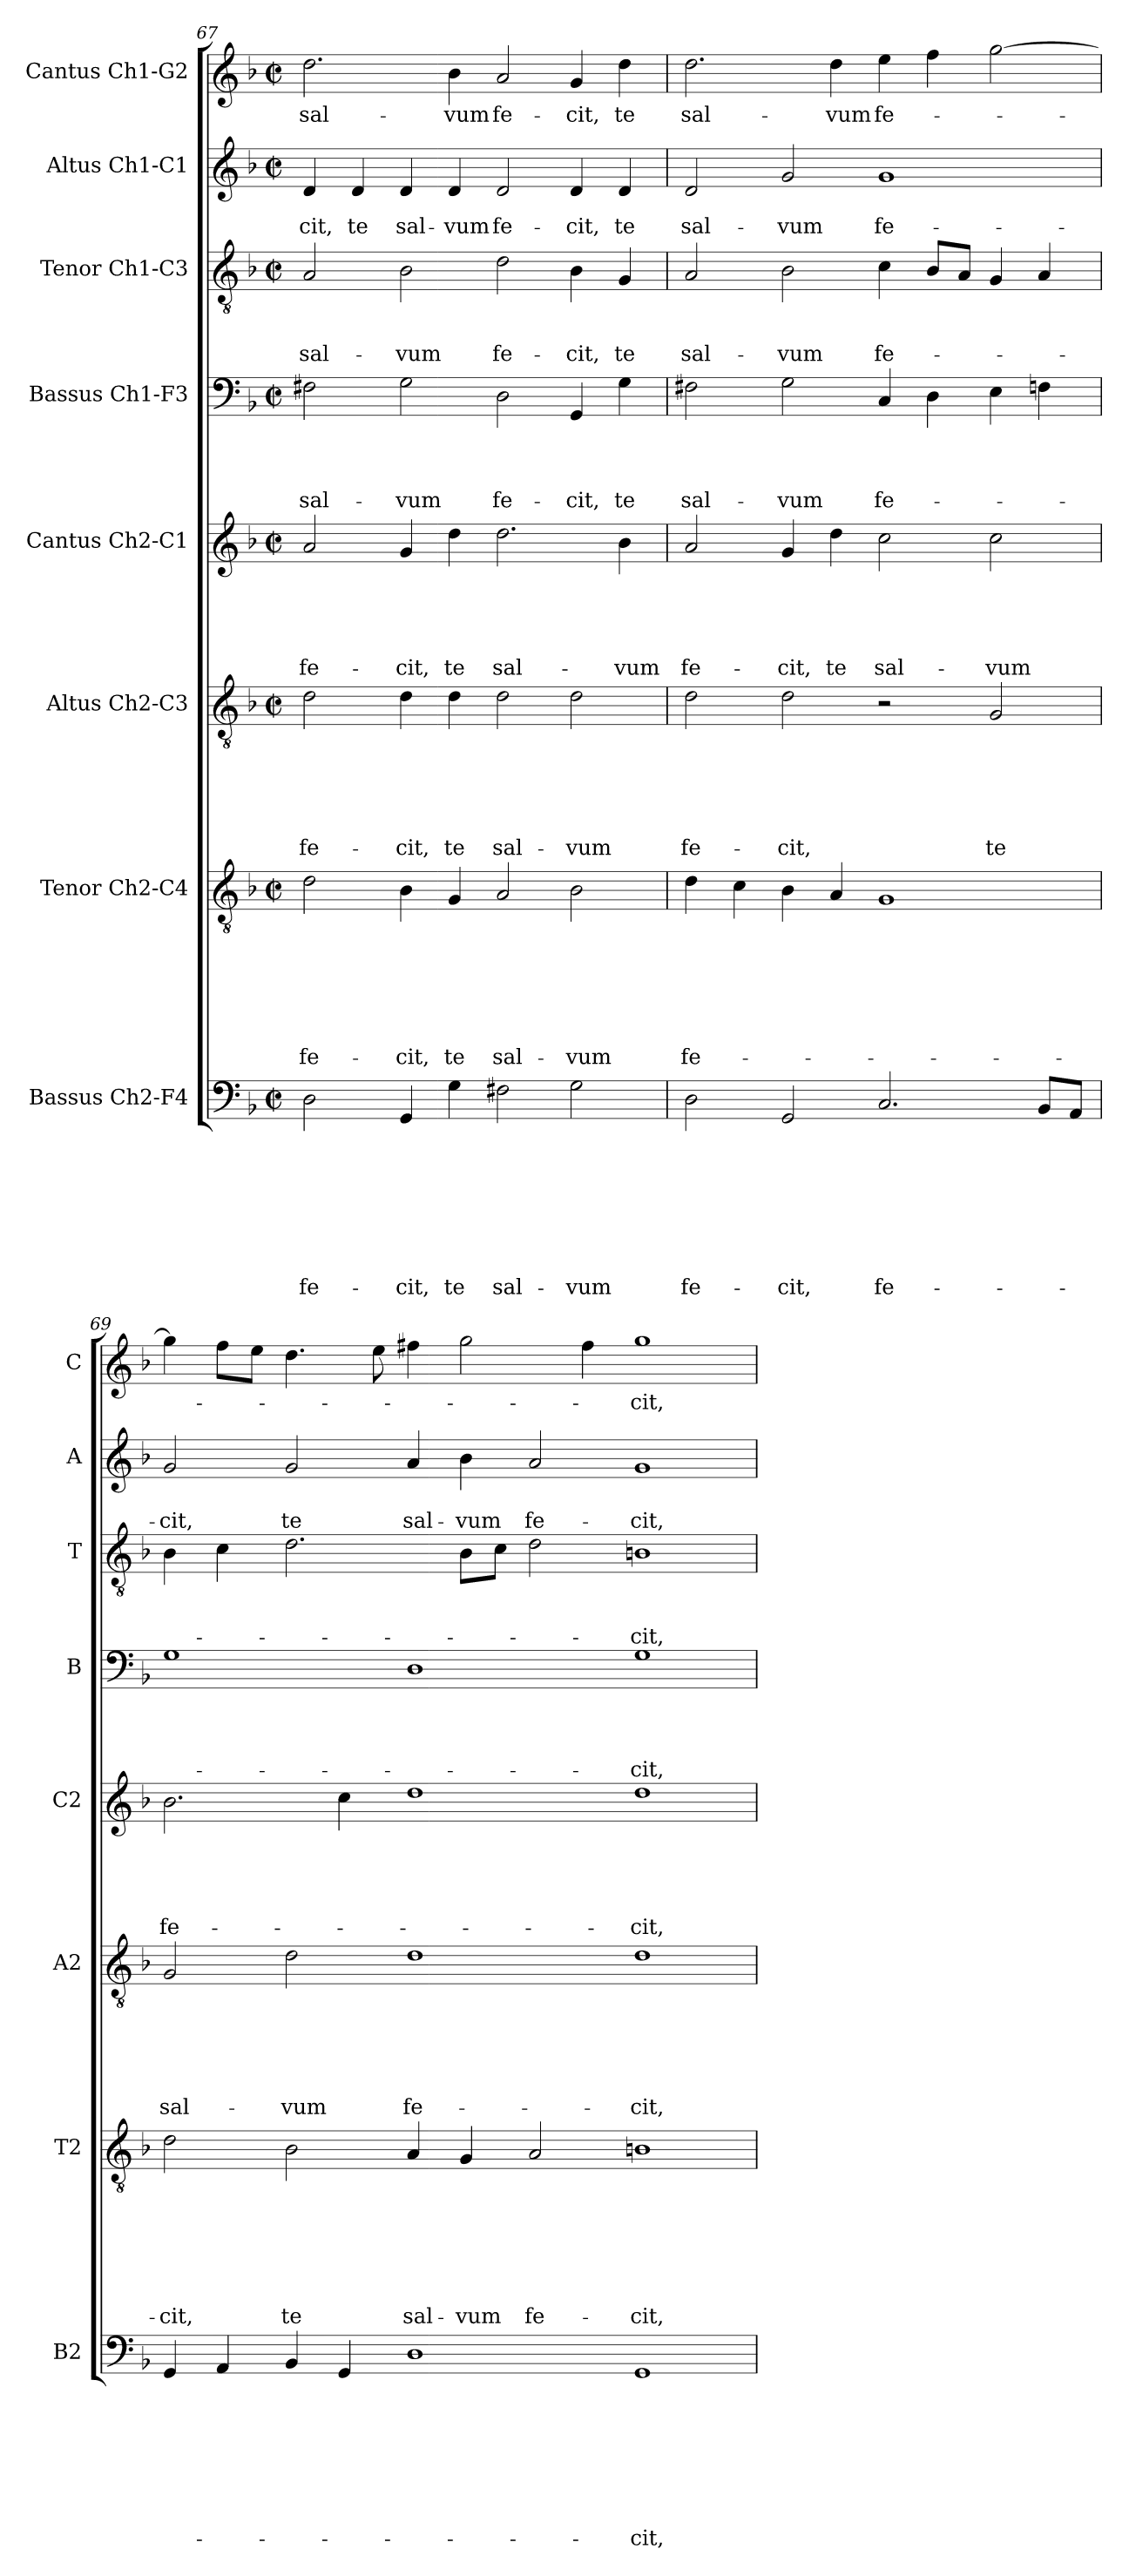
**kern	**text	**text	**text	**text	**text	**text	**text	**text	**kern	**text	**text	**text	**text	**text	**text	**text	**kern	**text	**text	**text	**text	**text	**text	**kern	**text	**text	**text	**text	**text	**kern	**text	**text	**text	**text	**kern	**text	**text	**text	**kern	**text	**text	**kern	**text
*part8	*part8	*part8	*part8	*part8	*part8	*part8	*part8	*part8	*part7	*part7	*part7	*part7	*part7	*part7	*part7	*part7	*part6	*part6	*part6	*part6	*part6	*part6	*part6	*part5	*part5	*part5	*part5	*part5	*part5	*part4	*part4	*part4	*part4	*part4	*part3	*part3	*part3	*part3	*part2	*part2	*part2	*part1	*part1
*staff8	*staff8	*staff8	*staff8	*staff8	*staff8	*staff8	*staff8	*staff8	*staff7	*staff7	*staff7	*staff7	*staff7	*staff7	*staff7	*staff7	*staff6	*staff6	*staff6	*staff6	*staff6	*staff6	*staff6	*staff5	*staff5	*staff5	*staff5	*staff5	*staff5	*staff4	*staff4	*staff4	*staff4	*staff4	*staff3	*staff3	*staff3	*staff3	*staff2	*staff2	*staff2	*staff1	*staff1
*I"Bassus Ch2-F4	*	*	*	*	*	*	*	*	*I"Tenor Ch2-C4	*	*	*	*	*	*	*	*I"Altus Ch2-C3	*	*	*	*	*	*	*I"Cantus Ch2-C1	*	*	*	*	*	*I"Bassus Ch1-F3	*	*	*	*	*I"Tenor Ch1-C3	*	*	*	*I"Altus Ch1-C1	*	*	*I"Cantus Ch1-G2	*
*I'B2	*	*	*	*	*	*	*	*	*I'T2	*	*	*	*	*	*	*	*I'A2	*	*	*	*	*	*	*I'C2	*	*	*	*	*	*I'B	*	*	*	*	*I'T	*	*	*	*I'A	*	*	*I'C	*
*clefF4	*	*	*	*	*	*	*	*	*clefGv2	*	*	*	*	*	*	*	*clefGv2	*	*	*	*	*	*	*clefG2	*	*	*	*	*	*clefF4	*	*	*	*	*clefGv2	*	*	*	*clefG2	*	*	*clefG2	*
*k[b-]	*	*	*	*	*	*	*	*	*k[b-]	*	*	*	*	*	*	*	*k[b-]	*	*	*	*	*	*	*k[b-]	*	*	*	*	*	*k[b-]	*	*	*	*	*k[b-]	*	*	*	*k[b-]	*	*	*k[b-]	*
*F:	*	*	*	*	*	*	*	*	*F:	*	*	*	*	*	*	*	*F:	*	*	*	*	*	*	*F:	*	*	*	*	*	*F:	*	*	*	*	*F:	*	*	*	*F:	*	*	*F:	*
*M2/2	*	*	*	*	*	*	*	*	*M2/2	*	*	*	*	*	*	*	*M2/2	*	*	*	*	*	*	*M2/2	*	*	*	*	*	*M2/2	*	*	*	*	*M2/2	*	*	*	*M2/2	*	*	*M2/2	*
*met(c|)	*	*	*	*	*	*	*	*	*met(c|)	*	*	*	*	*	*	*	*met(c|)	*	*	*	*	*	*	*met(c|)	*	*	*	*	*	*met(c|)	*	*	*	*	*met(c|)	*	*	*	*met(c|)	*	*	*met(c|)	*
=67	=67	=67	=67	=67	=67	=67	=67	=67	=67	=67	=67	=67	=67	=67	=67	=67	=67	=67	=67	=67	=67	=67	=67	=67	=67	=67	=67	=67	=67	=67	=67	=67	=67	=67	=67	=67	=67	=67	=67	=67	=67	=67	=67
!	!	!	!	!	!	!	!	!LO:LY:b	!	!	!	!	!	!	!	!LO:LY:b	!	!	!	!	!	!	!LO:LY:b	!	!	!	!	!	!LO:LY:b	!	!	!	!	!LO:LY:b	!	!	!	!LO:LY:b	!	!	!LO:LY:b	!	!LO:LY:b
2D\	.	.	.	.	.	.	.	fe-	2d\	.	.	.	.	.	.	fe-	2d\	.	.	.	.	.	fe-	2a/	.	.	.	.	fe-	2F#X\	.	.	.	sal-	2A/	.	.	sal-	4d/	.	-cit,	2.dd\	sal-
!	!	!	!	!	!	!	!	!	!	!	!	!	!	!	!	!	!	!	!	!	!	!	!	!	!	!	!	!	!	!	!	!	!	!	!	!	!	!	!	!	!LO:LY:b	!	!
.	.	.	.	.	.	.	.	.	.	.	.	.	.	.	.	.	.	.	.	.	.	.	.	.	.	.	.	.	.	.	.	.	.	.	.	.	.	.	4d/	.	te	.	.
!	!	!	!	!	!	!	!	!LO:LY:b	!	!	!	!	!	!	!	!LO:LY:b	!	!	!	!	!	!	!LO:LY:b	!	!	!	!	!	!LO:LY:b	!	!	!	!	!LO:LY:b	!	!	!	!LO:LY:b	!	!	!LO:LY:b	!	!
4GG/	.	.	.	.	.	.	.	-cit,	4B-\	.	.	.	.	.	.	-cit,	4d\	.	.	.	.	.	-cit,	4g/	.	.	.	.	-cit,	2G\	.	.	.	-vum	2B-\	.	.	-vum	4d/	.	sal-	.	.
!	!	!	!	!	!	!	!	!LO:LY:b	!	!	!	!	!	!	!	!LO:LY:b	!	!	!	!	!	!	!LO:LY:b	!	!	!	!	!	!LO:LY:b	!	!	!	!	!	!	!	!	!	!	!	!LO:LY:b	!	!LO:LY:b
4G\	.	.	.	.	.	.	.	te	4G/	.	.	.	.	.	.	te	4d\	.	.	.	.	.	te	4dd\	.	.	.	.	te	.	.	.	.	.	.	.	.	.	4d/	.	-vum	4b-\	-vum
!	!	!	!	!	!	!	!	!LO:LY:b	!	!	!	!	!	!	!	!LO:LY:b	!	!	!	!	!	!	!LO:LY:b	!	!	!	!	!	!LO:LY:b	!	!	!	!	!LO:LY:b	!	!	!	!LO:LY:b	!	!	!LO:LY:b	!	!LO:LY:b
2F#X\	.	.	.	.	.	.	.	sal-	2A/	.	.	.	.	.	.	sal-	2d\	.	.	.	.	.	sal-	2.dd\	.	.	.	.	sal-	2D\	.	.	.	fe-	2d\	.	.	fe-	2d/	.	fe-	2a/	fe-
!	!	!	!	!	!	!	!	!LO:LY:b	!	!	!	!	!	!	!	!LO:LY:b	!	!	!	!	!	!	!LO:LY:b	!	!	!	!	!	!	!	!	!	!	!LO:LY:b	!	!	!	!LO:LY:b	!	!	!LO:LY:b	!	!LO:LY:b
2G\	.	.	.	.	.	.	.	-vum	2B-\	.	.	.	.	.	.	-vum	2d\	.	.	.	.	.	-vum	.	.	.	.	.	.	4GG/	.	.	.	-cit,	4B-\	.	.	-cit,	4d/	.	-cit,	4g/	-cit,
!	!	!	!	!	!	!	!	!	!	!	!	!	!	!	!	!	!	!	!	!	!	!	!	!	!	!	!	!	!LO:LY:b	!	!	!	!	!LO:LY:b	!	!	!	!LO:LY:b	!	!	!LO:LY:b	!	!LO:LY:b
.	.	.	.	.	.	.	.	.	.	.	.	.	.	.	.	.	.	.	.	.	.	.	.	4b-\	.	.	.	.	-vum	4G\	.	.	.	te	4G/	.	.	te	4d/	.	te	4dd\	te
=68	=68	=68	=68	=68	=68	=68	=68	=68	=68	=68	=68	=68	=68	=68	=68	=68	=68	=68	=68	=68	=68	=68	=68	=68	=68	=68	=68	=68	=68	=68	=68	=68	=68	=68	=68	=68	=68	=68	=68	=68	=68	=68	=68
!	!	!	!	!	!	!	!	!LO:LY:b	!	!	!	!	!	!	!	!LO:LY:b	!	!	!	!	!	!	!LO:LY:b	!	!	!	!	!	!LO:LY:b	!	!	!	!	!LO:LY:b	!	!	!	!LO:LY:b	!	!	!LO:LY:b	!	!LO:LY:b
2D\	.	.	.	.	.	.	.	fe-	4d\	.	.	.	.	.	.	fe-	2d\	.	.	.	.	.	fe-	2a/	.	.	.	.	fe-	2F#X\	.	.	.	sal-	2A/	.	.	sal-	2d/	.	sal-	2.dd\	sal-
.	.	.	.	.	.	.	.	.	4c\	.	.	.	.	.	.	.	.	.	.	.	.	.	.	.	.	.	.	.	.	.	.	.	.	.	.	.	.	.	.	.	.	.	.
!	!	!	!	!	!	!	!	!LO:LY:b	!	!	!	!	!	!	!	!	!	!	!	!	!	!	!LO:LY:b	!	!	!	!	!	!LO:LY:b	!	!	!	!	!LO:LY:b	!	!	!	!LO:LY:b	!	!	!LO:LY:b	!	!
2GG/	.	.	.	.	.	.	.	-cit,	4B-\	.	.	.	.	.	.	.	2d\	.	.	.	.	.	-cit,	4g/	.	.	.	.	-cit,	2G\	.	.	.	-vum	2B-\	.	.	-vum	2g/	.	-vum	.	.
!	!	!	!	!	!	!	!	!	!	!	!	!	!	!	!	!	!	!	!	!	!	!	!	!	!	!	!	!	!LO:LY:b	!	!	!	!	!	!	!	!	!	!	!	!	!	!LO:LY:b
.	.	.	.	.	.	.	.	.	4A/	.	.	.	.	.	.	.	.	.	.	.	.	.	.	4dd\	.	.	.	.	te	.	.	.	.	.	.	.	.	.	.	.	.	4dd\	-vum
!	!	!	!	!	!	!	!	!LO:LY:b	!	!	!	!	!	!	!	!	!	!	!	!	!	!	!	!	!	!	!	!	!LO:LY:b	!	!	!	!	!LO:LY:b	!	!	!	!LO:LY:b	!	!	!LO:LY:b	!	!LO:LY:b
2.C/	.	.	.	.	.	.	.	fe-	1G	.	.	.	.	.	.	.	2r	.	.	.	.	.	.	2cc\	.	.	.	.	sal-	4C/	.	.	.	fe-	4c\	.	.	fe-	1g	.	fe-	4ee\	fe-
.	.	.	.	.	.	.	.	.	.	.	.	.	.	.	.	.	.	.	.	.	.	.	.	.	.	.	.	.	.	4D\	.	.	.	.	8B-/L	.	.	.	.	.	.	4ff\	.
.	.	.	.	.	.	.	.	.	.	.	.	.	.	.	.	.	.	.	.	.	.	.	.	.	.	.	.	.	.	.	.	.	.	.	8A/J	.	.	.	.	.	.	.	.
!	!	!	!	!	!	!	!	!	!	!	!	!	!	!	!	!	!	!	!	!	!	!	!LO:LY:b	!	!	!	!	!	!LO:LY:b	!	!	!	!	!	!	!	!	!	!	!	!	!	!
.	.	.	.	.	.	.	.	.	.	.	.	.	.	.	.	.	2G/	.	.	.	.	.	te	2cc\	.	.	.	.	-vum	4E\	.	.	.	.	4G/	.	.	.	.	.	.	[2gg\	.
8BB-/L	.	.	.	.	.	.	.	.	.	.	.	.	.	.	.	.	.	.	.	.	.	.	.	.	.	.	.	.	.	4Fn\	.	.	.	.	4A/	.	.	.	.	.	.	.	.
8AA/J	.	.	.	.	.	.	.	.	.	.	.	.	.	.	.	.	.	.	.	.	.	.	.	.	.	.	.	.	.	.	.	.	.	.	.	.	.	.	.	.	.	.	.
!!LO:PB:g=z
=69	=69	=69	=69	=69	=69	=69	=69	=69	=69	=69	=69	=69	=69	=69	=69	=69	=69	=69	=69	=69	=69	=69	=69	=69	=69	=69	=69	=69	=69	=69	=69	=69	=69	=69	=69	=69	=69	=69	=69	=69	=69	=69	=69
!	!	!	!	!	!	!	!	!	!	!	!	!	!	!	!	!LO:LY:b	!	!	!	!	!	!	!LO:LY:b	!	!	!	!	!	!LO:LY:b	!	!	!	!	!	!	!	!	!	!	!	!LO:LY:b	!	!
4GG/	.	.	.	.	.	.	.	.	2d\	.	.	.	.	.	.	-cit,	2G/	.	.	.	.	.	sal-	2.b-\	.	.	.	.	fe-	1G	.	.	.	.	4B-\	.	.	.	2g/	.	-cit,	4gg\]	.
4AA/	.	.	.	.	.	.	.	.	.	.	.	.	.	.	.	.	.	.	.	.	.	.	.	.	.	.	.	.	.	.	.	.	.	.	4c\	.	.	.	.	.	.	8ff\L	.
.	.	.	.	.	.	.	.	.	.	.	.	.	.	.	.	.	.	.	.	.	.	.	.	.	.	.	.	.	.	.	.	.	.	.	.	.	.	.	.	.	.	8ee\J	.
!	!	!	!	!	!	!	!	!	!	!	!	!	!	!	!	!LO:LY:b	!	!	!	!	!	!	!LO:LY:b	!	!	!	!	!	!	!	!	!	!	!	!	!	!	!	!	!	!LO:LY:b	!	!
4BB-/	.	.	.	.	.	.	.	.	2B-\	.	.	.	.	.	.	te	2d\	.	.	.	.	.	-vum	.	.	.	.	.	.	.	.	.	.	.	2.d\	.	.	.	2g/	.	te	4.dd\	.
4GG/	.	.	.	.	.	.	.	.	.	.	.	.	.	.	.	.	.	.	.	.	.	.	.	4cc\	.	.	.	.	.	.	.	.	.	.	.	.	.	.	.	.	.	.	.
.	.	.	.	.	.	.	.	.	.	.	.	.	.	.	.	.	.	.	.	.	.	.	.	.	.	.	.	.	.	.	.	.	.	.	.	.	.	.	.	.	.	8ee\	.
!	!	!	!	!	!	!	!	!	!	!	!	!	!	!	!	!LO:LY:b	!	!	!	!	!	!	!LO:LY:b	!	!	!	!	!	!	!	!	!	!	!	!	!	!	!	!	!	!LO:LY:b	!	!
1D	.	.	.	.	.	.	.	.	4A/	.	.	.	.	.	.	sal-	1d	.	.	.	.	.	fe-	1dd	.	.	.	.	.	1D	.	.	.	.	.	.	.	.	4a/	.	sal-	4ff#X\	.
!	!	!	!	!	!	!	!	!	!	!	!	!	!	!	!	!LO:LY:b	!	!	!	!	!	!	!	!	!	!	!	!	!	!	!	!	!	!	!	!	!	!	!	!	!LO:LY:b	!	!
.	.	.	.	.	.	.	.	.	4G/	.	.	.	.	.	.	-vum	.	.	.	.	.	.	.	.	.	.	.	.	.	.	.	.	.	.	8B-\L	.	.	.	4b-\	.	-vum	2gg\	.
.	.	.	.	.	.	.	.	.	.	.	.	.	.	.	.	.	.	.	.	.	.	.	.	.	.	.	.	.	.	.	.	.	.	.	8c\J	.	.	.	.	.	.	.	.
!	!	!	!	!	!	!	!	!	!	!	!	!	!	!	!	!LO:LY:b	!	!	!	!	!	!	!	!	!	!	!	!	!	!	!	!	!	!	!	!	!	!	!	!	!LO:LY:b	!	!
.	.	.	.	.	.	.	.	.	2A/	.	.	.	.	.	.	fe-	.	.	.	.	.	.	.	.	.	.	.	.	.	.	.	.	.	.	2d\	.	.	.	2a/	.	fe-	.	.
.	.	.	.	.	.	.	.	.	.	.	.	.	.	.	.	.	.	.	.	.	.	.	.	.	.	.	.	.	.	.	.	.	.	.	.	.	.	.	.	.	.	4ff#\	.
!	!	!	!	!	!	!	!	!LO:LY:b	!	!	!	!	!	!	!	!LO:LY:b	!	!	!	!	!	!	!LO:LY:b	!	!	!	!	!	!LO:LY:b	!	!	!	!	!LO:LY:b	!	!	!	!LO:LY:b	!	!	!LO:LY:b	!	!LO:LY:b
1GG	.	.	.	.	.	.	.	-cit,	1Bn	.	.	.	.	.	.	-cit,	1d	.	.	.	.	.	-cit,	1dd	.	.	.	.	-cit,	1G	.	.	.	-cit,	1Bn	.	.	-cit,	1g	.	-cit,	1gg	-cit,
=	=	=	=	=	=	=	=	=	=	=	=	=	=	=	=	=	=	=	=	=	=	=	=	=	=	=	=	=	=	=	=	=	=	=	=	=	=	=	=	=	=	=	=
*-	*-	*-	*-	*-	*-	*-	*-	*-	*-	*-	*-	*-	*-	*-	*-	*-	*-	*-	*-	*-	*-	*-	*-	*-	*-	*-	*-	*-	*-	*-	*-	*-	*-	*-	*-	*-	*-	*-	*-	*-	*-	*-	*-
